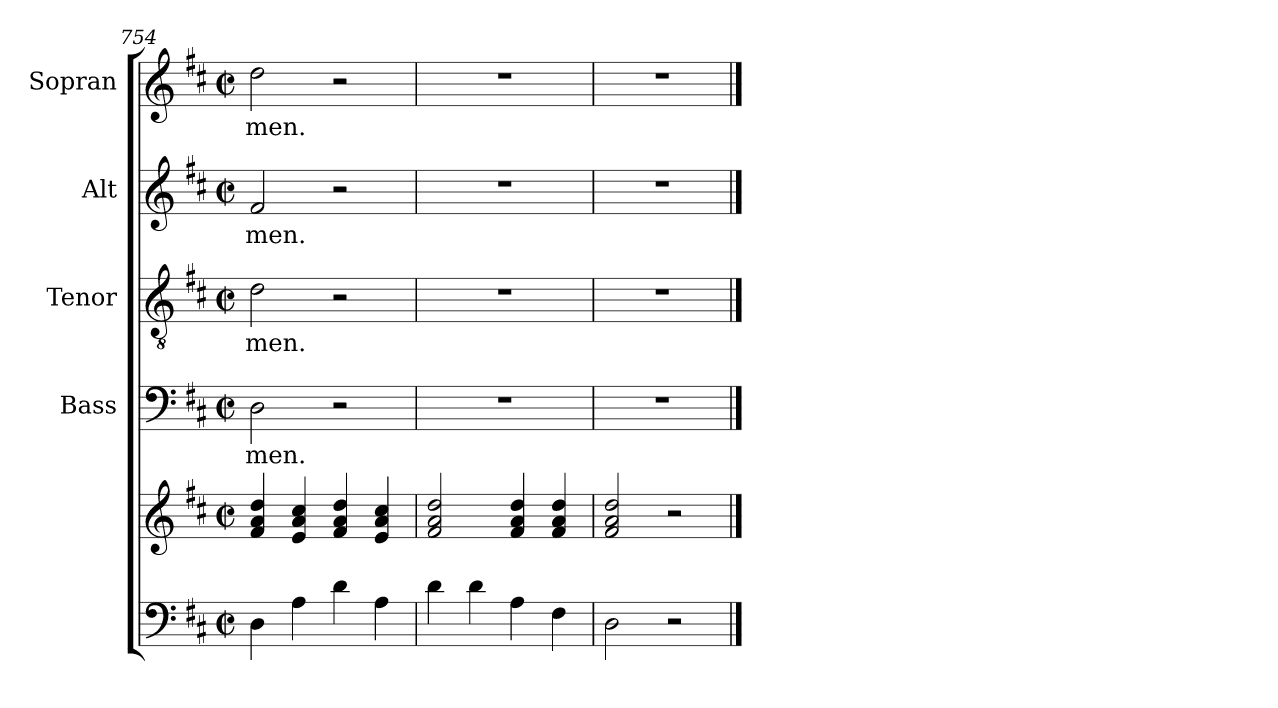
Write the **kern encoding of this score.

**kern	**kern	**kern	**text	**kern	**text	**kern	**text	**kern	**text
*part5	*part5	*part4	*part4	*part3	*part3	*part2	*part2	*part1	*part1
*staff6	*staff5	*staff4	*staff4	*staff3	*staff3	*staff2	*staff2	*staff1	*staff1
*	*	*I"Bass	*	*I"Tenor	*	*I"Alt	*	*I"Sopran	*
*	*	*I'B.	*	*I'T.	*	*I'A.	*	*I'S.	*
*clefF4	*clefG2	*clefF4	*	*clefGv2	*	*clefG2	*	*clefG2	*
*k[f#c#]	*k[f#c#]	*k[f#c#]	*	*k[f#c#]	*	*k[f#c#]	*	*k[f#c#]	*
*D:	*D:	*D:	*	*D:	*	*D:	*	*D:	*
*M2/2	*M2/2	*M2/2	*	*M2/2	*	*M2/2	*	*M2/2	*
*met(c|)	*met(c|)	*met(c|)	*	*met(c|)	*	*met(c|)	*	*met(c|)	*
=754	=754	=754	=754	=754	=754	=754	=754	=754	=754
!	!	!	!LO:LY:b	!	!LO:LY:b	!	!LO:LY:b	!	!LO:LY:b
4D\	4f#/ 4a/ 4dd/	2D\	-men.	2d\	-men.	2f#/	-men.	2dd\	-men.
4A\	4e/ 4a/ 4cc#/	.	.	.	.	.	.	.	.
4d\	4f#/ 4a/ 4dd/	2r	.	2r	.	2r	.	2r	.
4A\	4e/ 4a/ 4cc#/	.	.	.	.	.	.	.	.
=755	=755	=755	=755	=755	=755	=755	=755	=755	=755
4d\	2f#/ 2a/ 2dd/	1r	.	1r	.	1r	.	1r	.
4d\	.	.	.	.	.	.	.	.	.
4A\	4f#/ 4a/ 4dd/	.	.	.	.	.	.	.	.
4F#\	4f#/ 4a/ 4dd/	.	.	.	.	.	.	.	.
=756	=756	=756	=756	=756	=756	=756	=756	=756	=756
2D\	2f#/ 2a/ 2dd/	1r	.	1r	.	1r	.	1r	.
2r	2r	.	.	.	.	.	.	.	.
==	==	==	==	==	==	==	==	==	==
*-	*-	*-	*-	*-	*-	*-	*-	*-	*-
